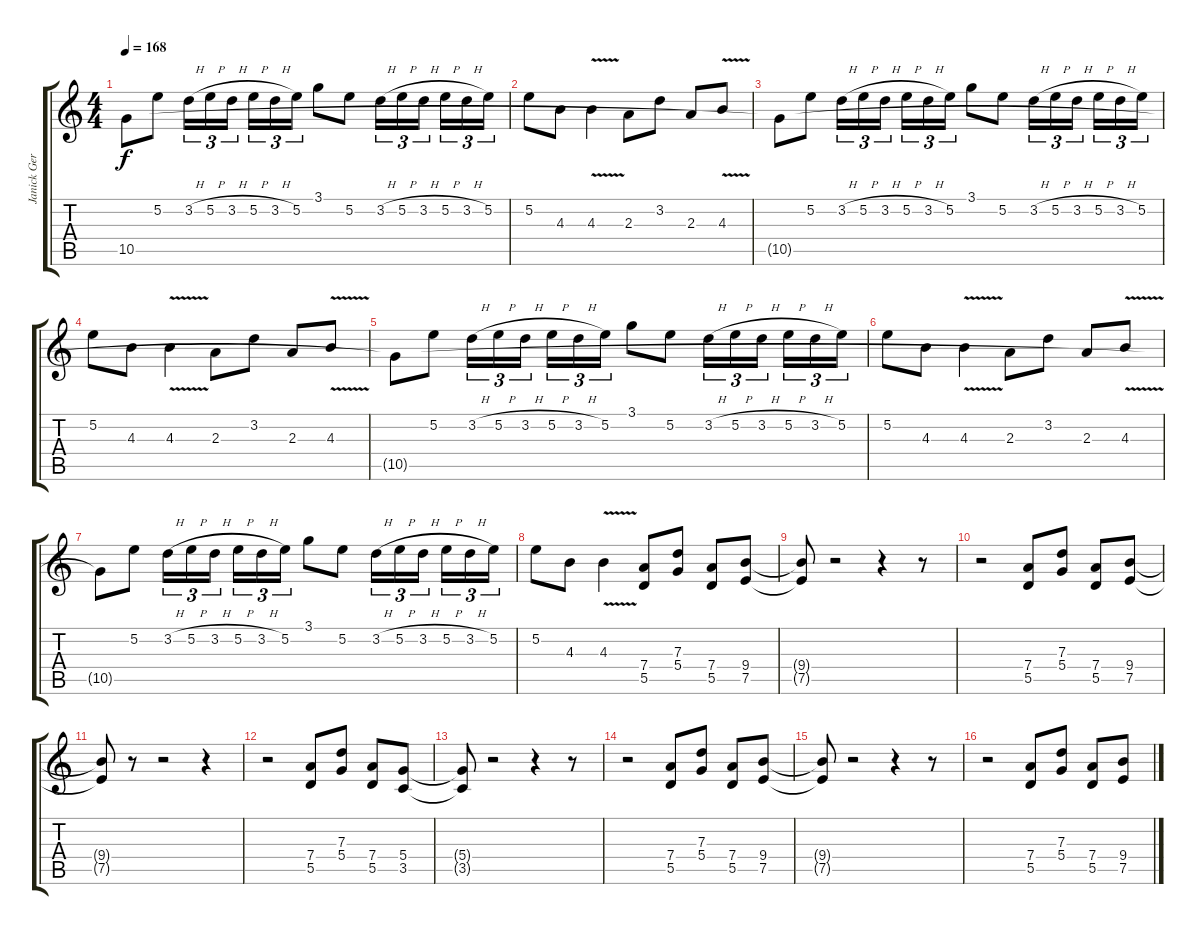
\track ("Janick Gers" "Janick Ger") {instrument overdrivenguitar}
\staff {score tabs}
\tuning (E4 B3 G3 D3 A2 E2) {hide}
\ts (4 4)
\tempo 168
\clef g2
\ks c
10.5{t}.8{dy f} 5.2.8 3.2{h}.16{tu (3 2)} 5.2{h}.16{tu (3 2)} 3.2{h}.16{tu (3 2) beam splitsecondary} 5.2{h}.16{tu (3 2)} 3.2{h}.16{tu (3 2)} 5.2.16{tu (3 2)} 3.1.8 5.2.8 3.2{h}.16{tu (3 2)} 5.2{h}.16{tu (3 2)} 3.2{h}.16{tu (3 2) beam splitsecondary} 5.2{h}.16{tu (3 2)} 3.2{h}.16{tu (3 2)} 5.2.16{tu (3 2)} |
5.2.8 4.3.8 4.3{v}.4 2.3.8 3.2.8 2.3.8 4.3{v}.8 |
10.5{t}.8 5.2.8 3.2{h}.16{tu (3 2)} 5.2{h}.16{tu (3 2)} 3.2{h}.16{tu (3 2) beam splitsecondary} 5.2{h}.16{tu (3 2)} 3.2{h}.16{tu (3 2)} 5.2.16{tu (3 2)} 3.1.8 5.2.8 3.2{h}.16{tu (3 2)} 5.2{h}.16{tu (3 2)} 3.2{h}.16{tu (3 2) beam splitsecondary} 5.2{h}.16{tu (3 2)} 3.2{h}.16{tu (3 2)} 5.2.16{tu (3 2)} |
5.2.8 4.3.8 4.3{v}.4 2.3.8 3.2.8 2.3.8 4.3{v}.8 |
10.5{t}.8 5.2.8 3.2{h}.16{tu (3 2)} 5.2{h}.16{tu (3 2)} 3.2{h}.16{tu (3 2) beam splitsecondary} 5.2{h}.16{tu (3 2)} 3.2{h}.16{tu (3 2)} 5.2.16{tu (3 2)} 3.1.8 5.2.8 3.2{h}.16{tu (3 2)} 5.2{h}.16{tu (3 2)} 3.2{h}.16{tu (3 2) beam splitsecondary} 5.2{h}.16{tu (3 2)} 3.2{h}.16{tu (3 2)} 5.2.16{tu (3 2)} |
5.2.8 4.3.8 4.3{v}.4 2.3.8 3.2.8 2.3.8 4.3{v}.8 |
10.5{t}.8 5.2.8 3.2{h}.16{tu (3 2)} 5.2{h}.16{tu (3 2)} 3.2{h}.16{tu (3 2) beam splitsecondary} 5.2{h}.16{tu (3 2)} 3.2{h}.16{tu (3 2)} 5.2.16{tu (3 2)} 3.1.8 5.2.8 3.2{h}.16{tu (3 2)} 5.2{h}.16{tu (3 2)} 3.2{h}.16{tu (3 2) beam splitsecondary} 5.2{h}.16{tu (3 2)} 3.2{h}.16{tu (3 2)} 5.2.16{tu (3 2)} |
5.2.8 4.3.8 4.3{v}.4 (7.4 5.5).8 (7.3 5.4).8 (7.4 5.5).8 (9.4 7.5).8 |
(9.4{t} 7.5{t}).8 r.2 r.4 r.8 |
r.2 (7.4 5.5).8 (7.3 5.4).8 (7.4 5.5).8 (9.4 7.5).8 |
(9.4{t} 7.5{t}).8 r.8 r.2 r.4 |
r.2 (7.4 5.5).8 (7.3 5.4).8 (7.4 5.5).8 (5.4 3.5).8 |
(5.4{t} 3.5{t}).8 r.2 r.4 r.8 |
r.2 (7.4 5.5).8 (7.3 5.4).8 (7.4 5.5).8 (9.4 7.5).8 |
(9.4{t} 7.5{t}).8 r.2 r.4 r.8 |
r.2 (7.4 5.5).8 (7.3 5.4).8 (7.4 5.5).8 (9.4 7.5).8
